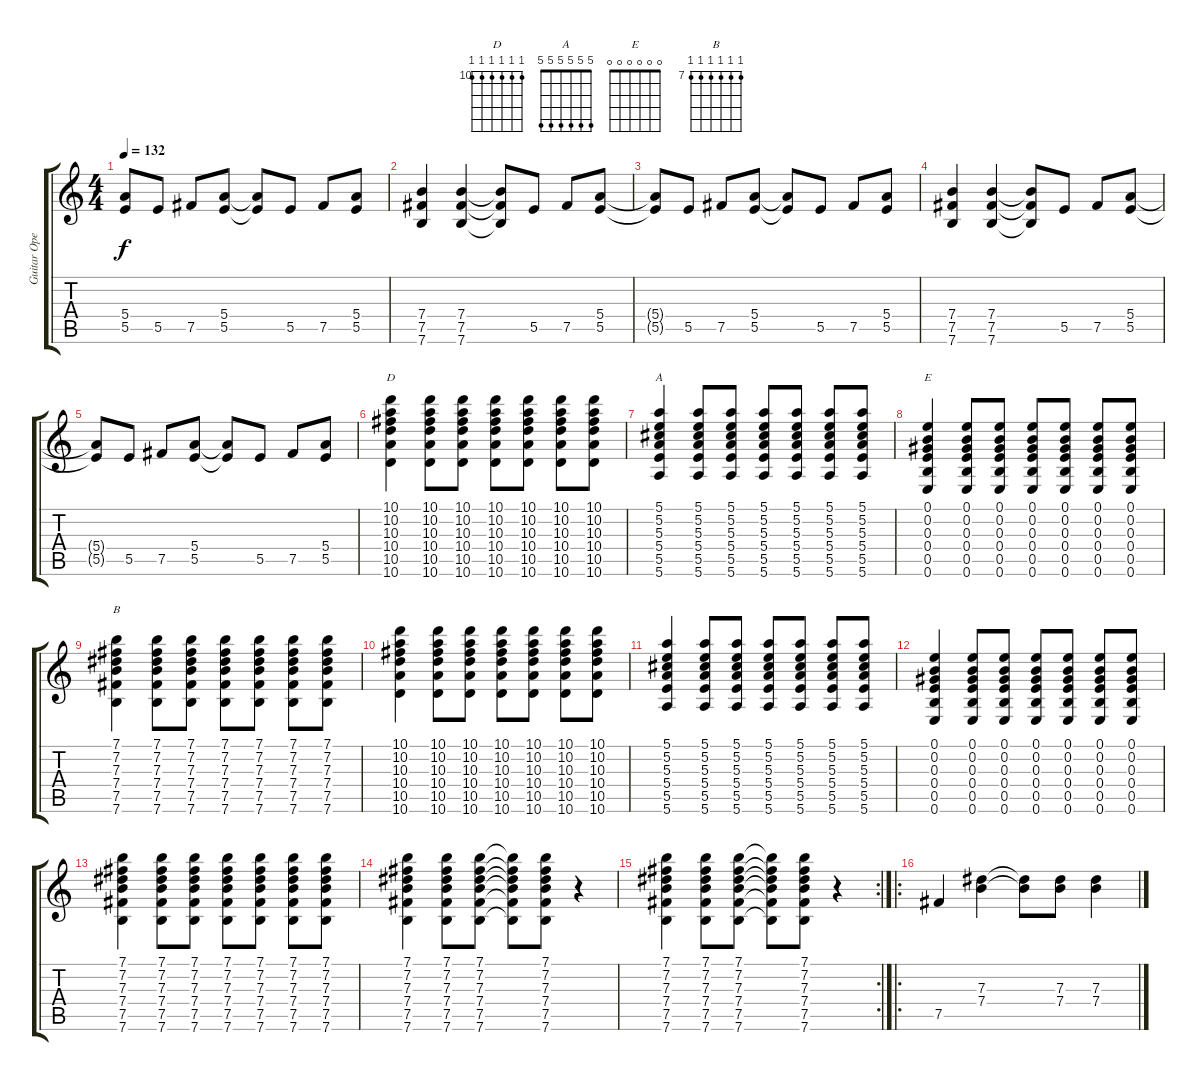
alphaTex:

\track ("Guitar Open E" "Guitar Ope") {instrument distortionguitar}
\staff {score tabs}
\tuning (E4 B3 Ab3 E3 B2 E2) {hide}
\chord ("D" 10 10 10 10 10 10) {firstfret 10}
\chord ("A" 5 5 5 5 5 5)
\chord ("E" 0 0 0 0 0 0)
\chord ("B" 7 7 7 7 7 7) {firstfret 7}
\ts (4 4)
\tempo 132
\clef g2
\ks c
(5.4{t} 5.5{t}).8{dy f} 5.5.8 7.5.8 (5.4 5.5).8 (5.4{t} 5.5{t}).8 5.5.8 7.5.8 (5.4 5.5).8 |
(7.4 7.5 7.6).4 (7.4 7.5 7.6).4 (7.4{t} 7.5{t} 7.6{t}).8 5.5.8 7.5.8 (5.4 5.5).8 |
(5.4{t} 5.5{t}).8 5.5.8 7.5.8 (5.4 5.5).8 (5.4{t} 5.5{t}).8 5.5.8 7.5.8 (5.4 5.5).8 |
(7.4 7.5 7.6).4 (7.4 7.5 7.6).4 (7.4{t} 7.5{t} 7.6{t}).8 5.5.8 7.5.8 (5.4 5.5).8 |
(5.4{t} 5.5{t}).8 5.5.8 7.5.8 (5.4 5.5).8 (5.4{t} 5.5{t}).8 5.5.8 7.5.8 (5.4 5.5).8 |
(10.1 10.2 10.3 10.4 10.5 10.6).4{ch "D"} (10.1 10.2 10.3 10.4 10.5 10.6).8 (10.1 10.2 10.3 10.4 10.5 10.6).8 (10.1 10.2 10.3 10.4 10.5 10.6).8 (10.1 10.2 10.3 10.4 10.5 10.6).8 (10.1 10.2 10.3 10.4 10.5 10.6).8 (10.1 10.2 10.3 10.4 10.5 10.6).8 |
(5.1 5.2 5.3 5.4 5.5 5.6).4{ch "A"} (5.1 5.2 5.3 5.4 5.5 5.6).8 (5.1 5.2 5.3 5.4 5.5 5.6).8 (5.1 5.2 5.3 5.4 5.5 5.6).8 (5.1 5.2 5.3 5.4 5.5 5.6).8 (5.1 5.2 5.3 5.4 5.5 5.6).8 (5.1 5.2 5.3 5.4 5.5 5.6).8 |
(0.1 0.2 0.3 0.4 0.5 0.6).4{ch "E"} (0.1 0.2 0.3 0.4 0.5 0.6).8 (0.1 0.2 0.3 0.4 0.5 0.6).8 (0.1 0.2 0.3 0.4 0.5 0.6).8 (0.1 0.2 0.3 0.4 0.5 0.6).8 (0.1 0.2 0.3 0.4 0.5 0.6).8 (0.1 0.2 0.3 0.4 0.5 0.6).8 |
(7.1 7.2 7.3 7.4 7.5 7.6).4{ch "B"} (7.1 7.2 7.3 7.4 7.5 7.6).8 (7.1 7.2 7.3 7.4 7.5 7.6).8 (7.1 7.2 7.3 7.4 7.5 7.6).8 (7.1 7.2 7.3 7.4 7.5 7.6).8 (7.1 7.2 7.3 7.4 7.5 7.6).8 (7.1 7.2 7.3 7.4 7.5 7.6).8 |
(10.1 10.2 10.3 10.4 10.5 10.6).4 (10.1 10.2 10.3 10.4 10.5 10.6).8 (10.1 10.2 10.3 10.4 10.5 10.6).8 (10.1 10.2 10.3 10.4 10.5 10.6).8 (10.1 10.2 10.3 10.4 10.5 10.6).8 (10.1 10.2 10.3 10.4 10.5 10.6).8 (10.1 10.2 10.3 10.4 10.5 10.6).8 |
(5.1 5.2 5.3 5.4 5.5 5.6).4 (5.1 5.2 5.3 5.4 5.5 5.6).8 (5.1 5.2 5.3 5.4 5.5 5.6).8 (5.1 5.2 5.3 5.4 5.5 5.6).8 (5.1 5.2 5.3 5.4 5.5 5.6).8 (5.1 5.2 5.3 5.4 5.5 5.6).8 (5.1 5.2 5.3 5.4 5.5 5.6).8 |
(0.1 0.2 0.3 0.4 0.5 0.6).4 (0.1 0.2 0.3 0.4 0.5 0.6).8 (0.1 0.2 0.3 0.4 0.5 0.6).8 (0.1 0.2 0.3 0.4 0.5 0.6).8 (0.1 0.2 0.3 0.4 0.5 0.6).8 (0.1 0.2 0.3 0.4 0.5 0.6).8 (0.1 0.2 0.3 0.4 0.5 0.6).8 |
(7.1 7.2 7.3 7.4 7.5 7.6).4 (7.1 7.2 7.3 7.4 7.5 7.6).8 (7.1 7.2 7.3 7.4 7.5 7.6).8 (7.1 7.2 7.3 7.4 7.5 7.6).8 (7.1 7.2 7.3 7.4 7.5 7.6).8 (7.1 7.2 7.3 7.4 7.5 7.6).8 (7.1 7.2 7.3 7.4 7.5 7.6).8 |
(7.1 7.2 7.3 7.4 7.5 7.6).4 (7.1 7.2 7.3 7.4 7.5 7.6).8 (7.1 7.2 7.3 7.4 7.5 7.6).8 (7.1{t} 7.2{t} 7.3{t} 7.4{t} 7.5{t} 7.6{t}).8 (7.1 7.2 7.3 7.4 7.5 7.6).8 r.4 |
\rc 2
(7.1 7.2 7.3 7.4 7.5 7.6).4 (7.1 7.2 7.3 7.4 7.5 7.6).8 (7.1 7.2 7.3 7.4 7.5 7.6).8 (7.1{t} 7.2{t} 7.3{t} 7.4{t} 7.5{t} 7.6{t}).8 (7.1 7.2 7.3 7.4 7.5 7.6).8 r.4 |
\ro
7.5.4 (7.3 7.4).4 (7.3{t} 7.4{t}).8 (7.3 7.4).8 (7.3 7.4).4
